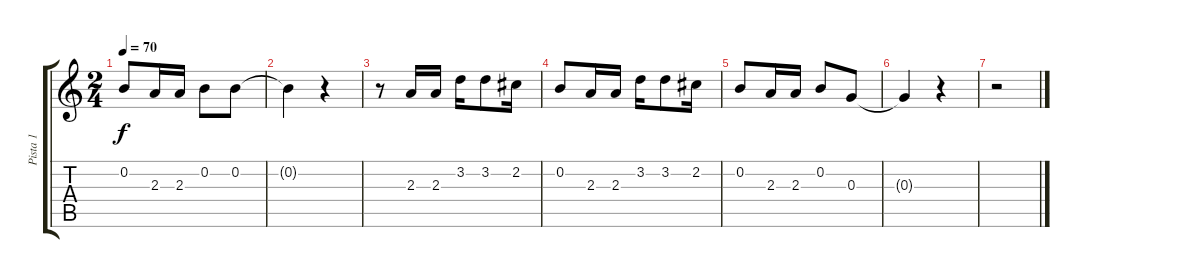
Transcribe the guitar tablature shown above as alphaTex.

\track ("Pista 1" "Pista 1") {instrument acousticguitarsteel}
\staff {score tabs}
\tuning (E4 B3 G3 D3 A2 E2) {hide}
\ts (2 4)
\tempo 70
\clef g2
\ks c
0.2.8{dy f} 2.3.16 2.3.16 0.2.8 0.2.8 |
0.2{t}.4 r.4 |
r.8 2.3.16 2.3.16 3.2.16 3.2.8 2.2.16 |
0.2.8 2.3.16 2.3.16 3.2.16 3.2.8 2.2.16 |
0.2.8 2.3.16 2.3.16 0.2.8 0.3.8 |
0.3{t}.4 r.4 |
r.2
